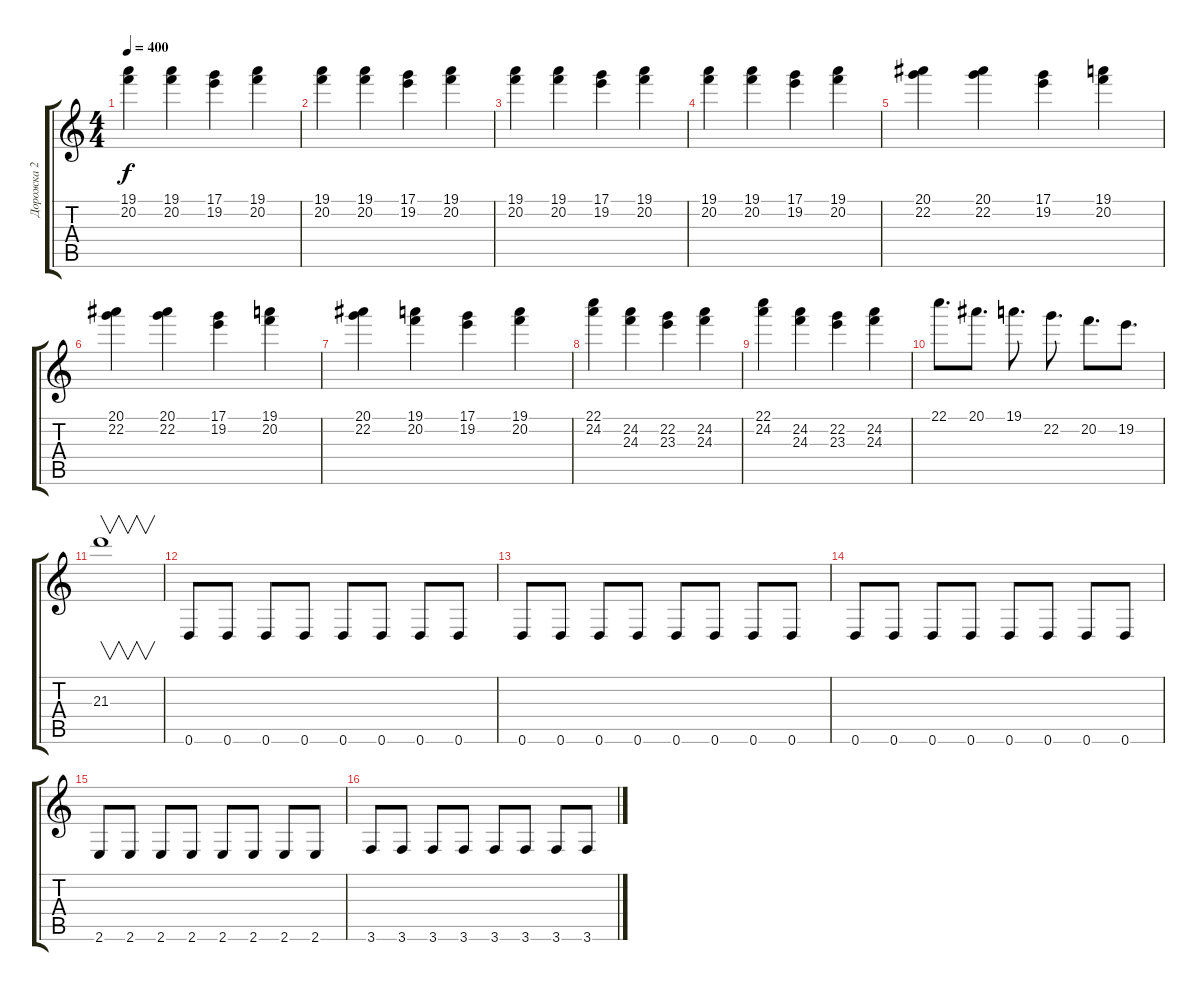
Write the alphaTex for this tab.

\track ("Дорожка 2" "Дорожка 2") {instrument overdrivenguitar}
\staff {score tabs}
\tuning (D4 A3 F3 C3 G2 D2) {hide}
\ts (4 4)
\tempo 400
\clef g2
\ks c
(19.1 20.2).4{dy f} (19.1 20.2).4 (17.1 19.2).4 (19.1 20.2).4 |
(19.1 20.2).4 (19.1 20.2).4 (17.1 19.2).4 (19.1 20.2).4 |
(19.1 20.2).4 (19.1 20.2).4 (17.1 19.2).4 (19.1 20.2).4 |
(19.1 20.2).4 (19.1 20.2).4 (17.1 19.2).4 (19.1 20.2).4 |
(20.1 22.2).4 (20.1 22.2).4 (17.1 19.2).4 (19.1 20.2).4 |
(20.1 22.2).4 (20.1 22.2).4 (17.1 19.2).4 (19.1 20.2).4 |
(20.1 22.2).4 (19.1 20.2).4 (17.1 19.2).4 (19.1 20.2).4 |
(22.1 24.2).4 (24.2 24.3).4 (22.2 23.3).4 (24.2 24.3).4 |
(22.1 24.2).4 (24.2 24.3).4 (22.2 23.3).4 (24.2 24.3).4 |
22.1.8{d} 20.1.8{d} 19.1.8{d} 22.2.8{d} 20.2.8{d} 19.2.8{d} |
21.3.1{v} |
0.6.8 0.6.8 0.6.8 0.6.8 0.6.8 0.6.8 0.6.8 0.6.8 |
0.6.8 0.6.8 0.6.8 0.6.8 0.6.8 0.6.8 0.6.8 0.6.8 |
0.6.8 0.6.8 0.6.8 0.6.8 0.6.8 0.6.8 0.6.8 0.6.8 |
2.6.8 2.6.8 2.6.8 2.6.8 2.6.8 2.6.8 2.6.8 2.6.8 |
3.6.8 3.6.8 3.6.8 3.6.8 3.6.8 3.6.8 3.6.8 3.6.8
